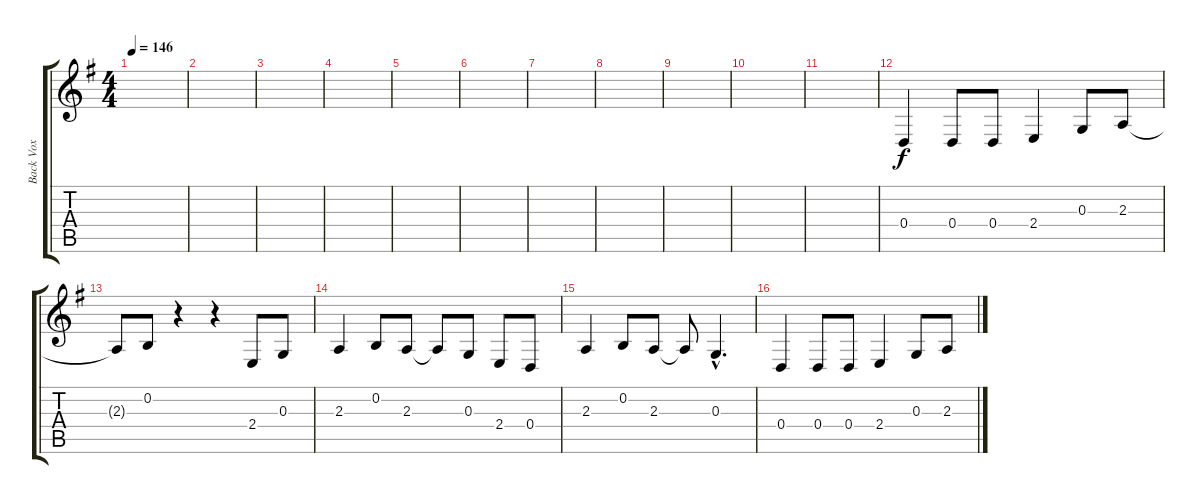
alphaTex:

\track ("Back Vox" "Back Vox") {instrument synthvoice}
\staff {score tabs}
\tuning (E4 B3 G3 D3 A2 E2) {hide}
\ts (4 4)
\tempo 146
\clef g2
\ks g
|
|
|
|
|
|
|
|
|
|
|
0.4.4 0.4.8 0.4.8 2.4.4 0.3.8 2.3.8 |
2.3{t}.8 0.2.8 r.4 r.4 2.4.8 0.3.8 |
2.3.4 0.2.8 2.3.8 2.3{t}.8 0.3.8 2.4.8 0.4.8 |
2.3.4 0.2.8 2.3.8 2.3{t}.8 0.3{hac}.4{d} |
0.4.4 0.4.8 0.4.8 2.4.4 0.3.8 2.3.8
